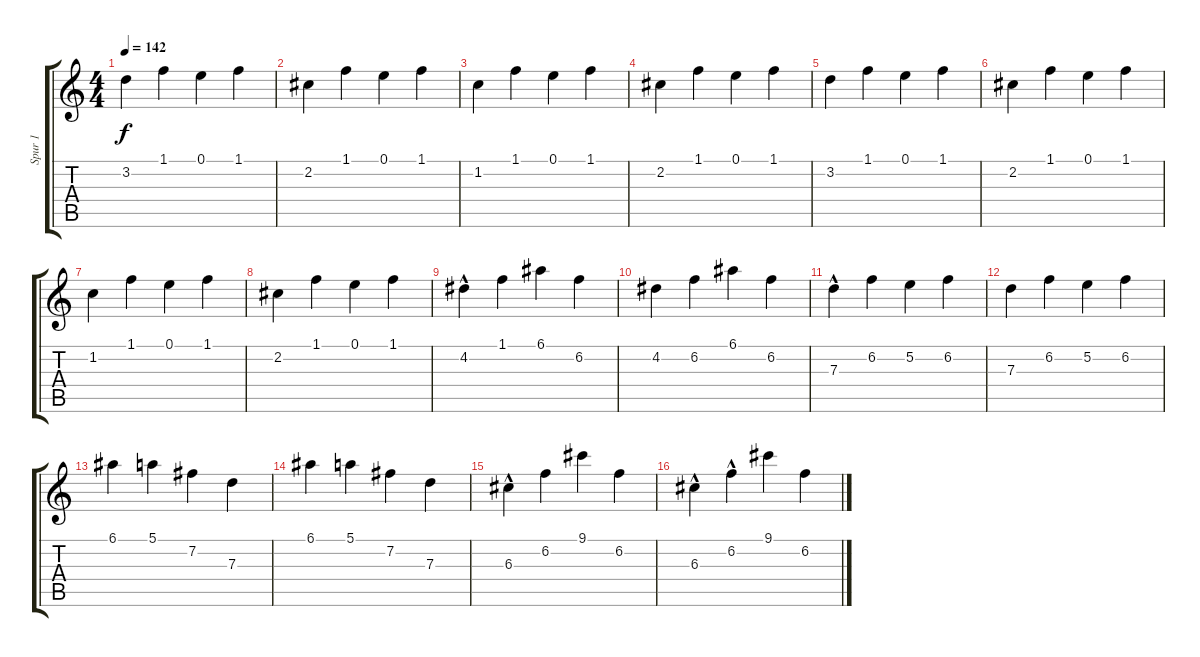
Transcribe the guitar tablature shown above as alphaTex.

\track ("Spur 1" "Spur 1") {instrument acousticguitarsteel}
\staff {score tabs}
\tuning (E4 B3 G3 D3 A2 E2) {hide}
\ts (4 4)
\tempo 142
\clef g2
\ks c
3.2.4{dy f} 1.1.4 0.1.4 1.1.4 |
2.2.4 1.1.4 0.1.4 1.1.4 |
1.2.4 1.1.4 0.1.4 1.1.4 |
2.2.4 1.1.4 0.1.4 1.1.4 |
3.2.4 1.1.4 0.1.4 1.1.4 |
2.2.4 1.1.4 0.1.4 1.1.4 |
1.2.4 1.1.4 0.1.4 1.1.4 |
2.2.4 1.1.4 0.1.4 1.1.4 |
4.2{hac}.4 1.1.4 6.1.4 6.2.4 |
4.2.4 6.2.4 6.1.4 6.2.4 |
7.3{hac}.4 6.2.4 5.2.4 6.2.4 |
7.3.4 6.2.4 5.2.4 6.2.4 |
6.1.4 5.1.4 7.2.4 7.3.4 |
6.1.4 5.1.4 7.2.4 7.3.4 |
6.3{hac}.4 6.2.4 9.1.4 6.2.4 |
6.3{hac}.4 6.2{hac}.4 9.1.4 6.2.4
